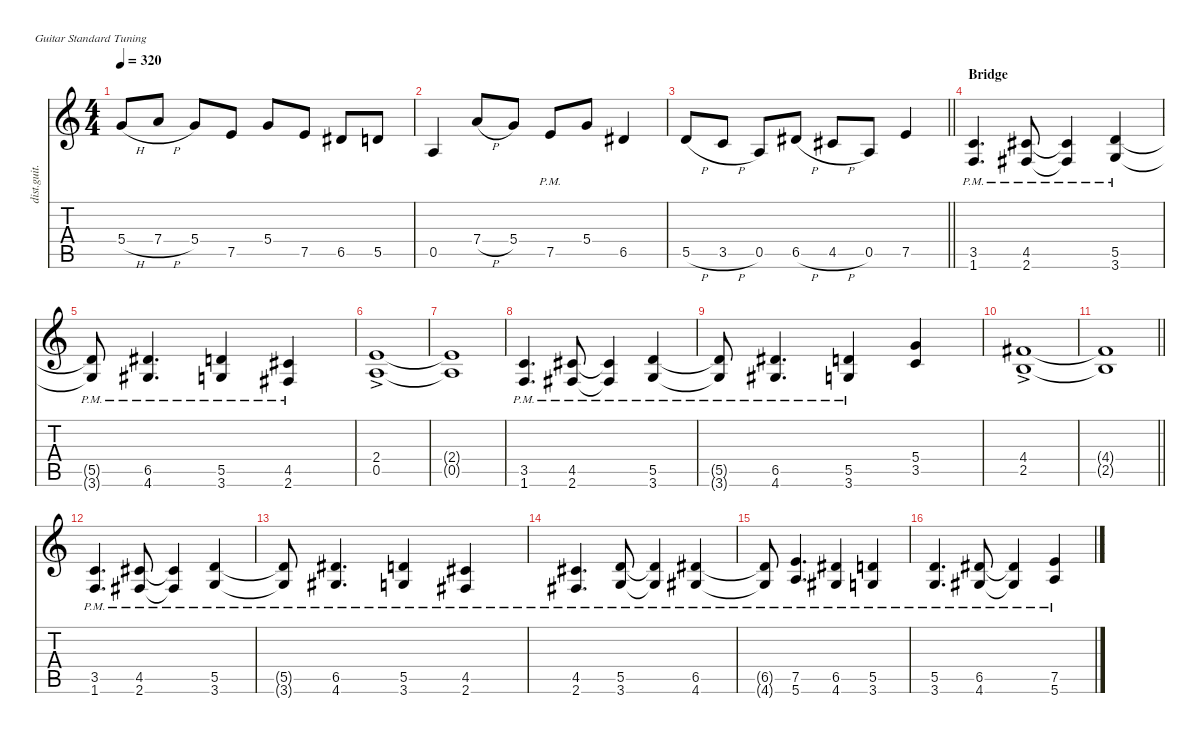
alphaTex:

\defaultSystemsLayout 4
\hideDynamics
\bracketExtendMode nobrackets
\track ("Marty Friedman" "dist.guit.") {instrument distortionguitar}
\staff {score tabs}
\tuning (E4 B3 G3 D3 A2 E2)
\ts (4 4)
\tempo 320
\clef g2
\ks c
5.4{h}.8{dy f beam Up} 7.4{h}.8{beam Up} 5.4.8{beam Up} 7.5.8{beam Up} 5.4.8{beam Up} 7.5.8{beam Up} 6.5{acc #}.8{beam Up} 5.5.8{beam Up} |
0.5.4{beam Up} 7.4{h}.8{beam Up} 5.4.8{beam Up} 7.5{pm}.8{beam Up} 5.4.8{beam Up} 6.5{acc #}.4{beam Up} |
\barLineRight lightlight
5.5{h}.8{beam Up} 3.5{h}.8{beam Up} 0.5.8{beam Up} 6.5{h acc #}.8{beam Up} 4.5{h acc #}.8{beam Up} 0.5.8{beam Up} 7.5.4{beam Up} |
\section ("" "Bridge")
(3.5{pm} 1.6{pm}).4{d beam Up} (4.5{pm acc #} 2.6{pm acc #}).8{beam Up} (4.5{pm t acc #} 2.6{pm t acc #}).4{beam Up} (5.5{pm} 3.6{pm}).4{beam Up} |
(5.5{pm t} 3.6{pm t}).8{beam Up} (6.5{pm acc #} 4.6{pm acc #}).4{d beam Up} (5.5{pm} 3.6{pm}).4{beam Up} (4.5{pm acc #} 2.6{pm acc #}).4{beam Up} |
(2.4{ac} 0.5{ac}).1{beam Up} |
(2.4{t} 0.5{t}).1{beam Up} |
(3.5{pm} 1.6{pm}).4{d beam Up} (4.5{pm acc #} 2.6{pm acc #}).8{beam Up} (4.5{pm t acc #} 2.6{pm t acc #}).4{beam Up} (5.5{pm} 3.6{pm}).4{beam Up} |
(5.5{pm t} 3.6{pm t}).8{beam Up} (6.5{pm acc #} 4.6{pm acc #}).4{d beam Up} (5.5{pm} 3.6{pm}).4{beam Up} (5.4 3.5).4{beam Up} |
(4.4{ac acc #} 2.5{ac}).1{beam Up} |
\barLineRight lightlight
(4.4{t acc #} 2.5{t}).1{beam Up} |
(3.5{pm} 1.6{pm}).4{d beam Up} (4.5{pm acc #} 2.6{pm acc #}).8{beam Up} (4.5{pm t acc #} 2.6{pm t acc #}).4{beam Up} (5.5{pm} 3.6{pm}).4{beam Up} |
(5.5{pm t} 3.6{pm t}).8{beam Up} (6.5{pm acc #} 4.6{pm acc #}).4{d beam Up} (5.5{pm} 3.6{pm}).4{beam Up} (4.5{pm acc #} 2.6{pm acc #}).4{beam Up} |
(4.5{pm acc #} 2.6{pm acc #}).4{d beam Up} (5.5{pm} 3.6{pm}).8{beam Up} (5.5{pm t} 3.6{pm t}).4{beam Up} (6.5{pm acc #} 4.6{pm acc #}).4{beam Up} |
(6.5{pm t acc #} 4.6{pm t acc #}).8{beam Up} (7.5{pm} 5.6{pm}).4{d beam Up} (6.5{pm acc #} 4.6{pm acc #}).4{beam Up} (5.5{pm} 3.6{pm}).4{beam Up} |
(5.5{pm} 3.6{pm}).4{d beam Up} (6.5{pm acc #} 4.6{pm acc #}).8{beam Up} (6.5{pm t acc #} 4.6{pm t acc #}).4{beam Up} (7.5{pm} 5.6{pm}).4{beam Up}
